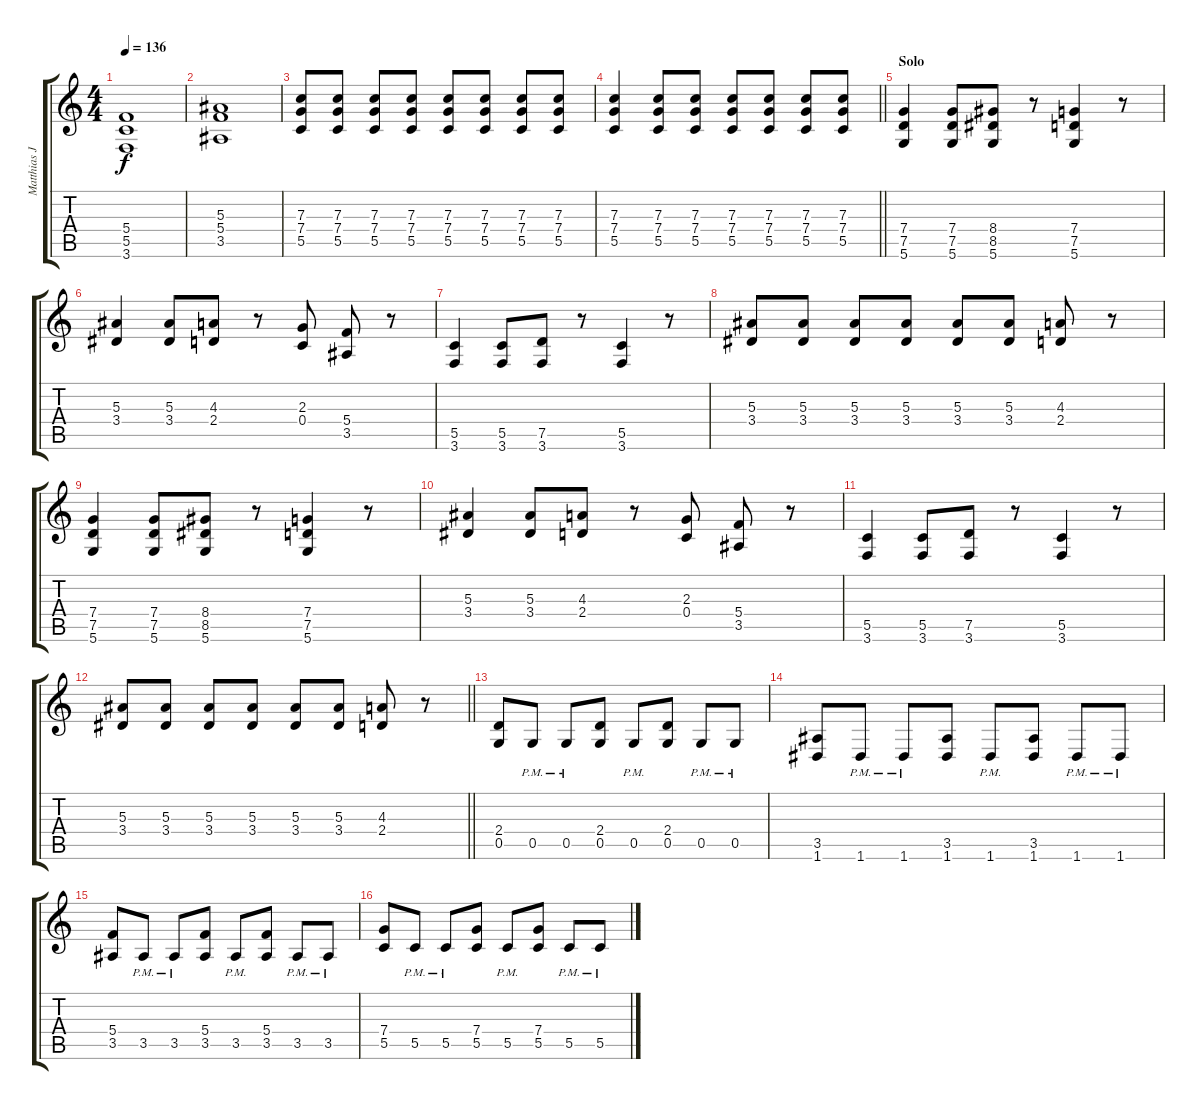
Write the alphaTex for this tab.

\track ("Matthias Jabs" "Matthias J") {instrument electricguitarclean}
\staff {score tabs}
\tuning (D4 A3 F3 C3 G2 D2) {hide}
\ts (4 4)
\tempo 136
\clef g2
\ks c
(5.4 5.5 3.6).1{dy f} |
(5.3 5.4 3.5).1 |
(7.3 7.4 5.5).8 (7.3 7.4 5.5).8 (7.3 7.4 5.5).8 (7.3 7.4 5.5).8 (7.3 7.4 5.5).8 (7.3 7.4 5.5).8 (7.3 7.4 5.5).8 (7.3 7.4 5.5).8 |
\barLineRight lightlight
(7.3 7.4 5.5).4 (7.3 7.4 5.5).8 (7.3 7.4 5.5).8 (7.3 7.4 5.5).8 (7.3 7.4 5.5).8 (7.3 7.4 5.5).8 (7.3 7.4 5.5).8 |
\section ("" "Solo")
(7.4 7.5 5.6).4 (7.4 7.5 5.6).8 (8.4 8.5 5.6).8 r.8 (7.4 7.5 5.6).4 r.8 |
(5.3 3.4).4 (5.3 3.4).8 (4.3 2.4).8 r.8 (2.3 0.4).8 (5.4 3.5).8 r.8 |
(5.5 3.6).4 (5.5 3.6).8 (7.5 3.6).8 r.8 (5.5 3.6).4 r.8 |
(5.3 3.4).8 (5.3 3.4).8 (5.3 3.4).8 (5.3 3.4).8 (5.3 3.4).8 (5.3 3.4).8 (4.3 2.4).8 r.8 |
(7.4 7.5 5.6).4 (7.4 7.5 5.6).8 (8.4 8.5 5.6).8 r.8 (7.4 7.5 5.6).4 r.8 |
(5.3 3.4).4 (5.3 3.4).8 (4.3 2.4).8 r.8 (2.3 0.4).8 (5.4 3.5).8 r.8 |
(5.5 3.6).4 (5.5 3.6).8 (7.5 3.6).8 r.8 (5.5 3.6).4 r.8 |
\barLineRight lightlight
(5.3 3.4).8 (5.3 3.4).8 (5.3 3.4).8 (5.3 3.4).8 (5.3 3.4).8 (5.3 3.4).8 (4.3 2.4).8 r.8 |
(2.4 0.5).8 0.5{pm}.8 0.5{pm}.8 (2.4 0.5).8 0.5{pm}.8 (2.4 0.5).8 0.5{pm}.8 0.5{pm}.8 |
(3.5 1.6).8 1.6{pm}.8 1.6{pm}.8 (3.5 1.6).8 1.6{pm}.8 (3.5 1.6).8 1.6{pm}.8 1.6{pm}.8 |
(5.4 3.5).8 3.5{pm}.8 3.5{pm}.8 (5.4 3.5).8 3.5{pm}.8 (5.4 3.5).8 3.5{pm}.8 3.5{pm}.8 |
(7.4 5.5).8 5.5{pm}.8 5.5{pm}.8 (7.4 5.5).8 5.5{pm}.8 (7.4 5.5).8 5.5{pm}.8 5.5{pm}.8
